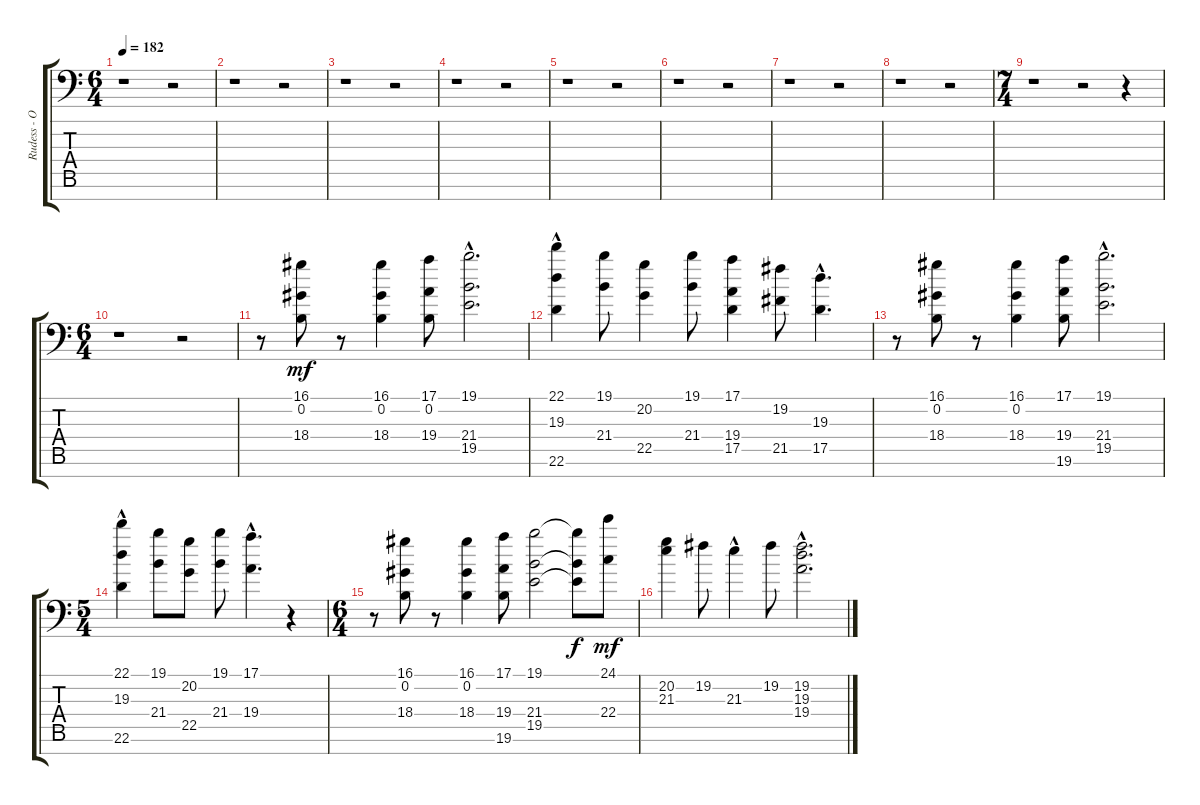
\track ("Rudess - Organ" "Rudess - O") {instrument rockorgan}
\staff {score tabs}
\tuning (E4 B3 G3 D3 A2 E2 C-1) {hide}
\ts (6 4)
\tempo 182
\clef f4
\ks c
r.1{dy f} r.2 |
r.1 r.2 |
r.1 r.2 |
r.1 r.2 |
r.1 r.2 |
r.1 r.2 |
r.1 r.2 |
r.1 r.2 |
\ts (7 4)
r.1 r.2 r.4 |
\ts (6 4)
r.1 r.2 |
r.8 (16.1 0.2 18.4).8{dy mf} r.8 (16.1 0.2 18.4).4 (17.1 0.2 19.4).8 (19.1{hac} 21.4{hac} 19.5{hac}).2{d} |
(22.1 19.3 22.6{hac}).4 (19.1 21.4).8 (20.2 22.5).4 (19.1 21.4).8 (17.1 19.4 17.5).4 (19.2 21.5).8 (19.3{hac} 17.5{hac}).4{d} |
r.8 (16.1 0.2 18.4).8 r.8 (16.1 0.2 18.4).4 (17.1 19.4 19.6).8 (19.1{hac} 21.4{hac} 19.5{hac}).2{d} |
\ts (5 4)
(22.1 19.3 22.6{hac}).4 (19.1 21.4).8 (20.2 22.5).8 (19.1 21.4).8 (17.1{hac} 19.4{hac}).4{d} r.4 |
\ts (6 4)
r.8 (16.1 0.2 18.4).8 r.8 (16.1 0.2 18.4).4 (17.1 19.4 19.6).8 (19.1 21.4 19.5).2 (19.1{t} 21.4{t} 19.5{t}).8{dy f} (24.1 22.4).8{dy mf} |
(20.2 21.3).4 19.2.8 21.3{hac}.4 19.2.8 (19.2{hac} 19.3{hac} 19.4{hac}).2{d}
